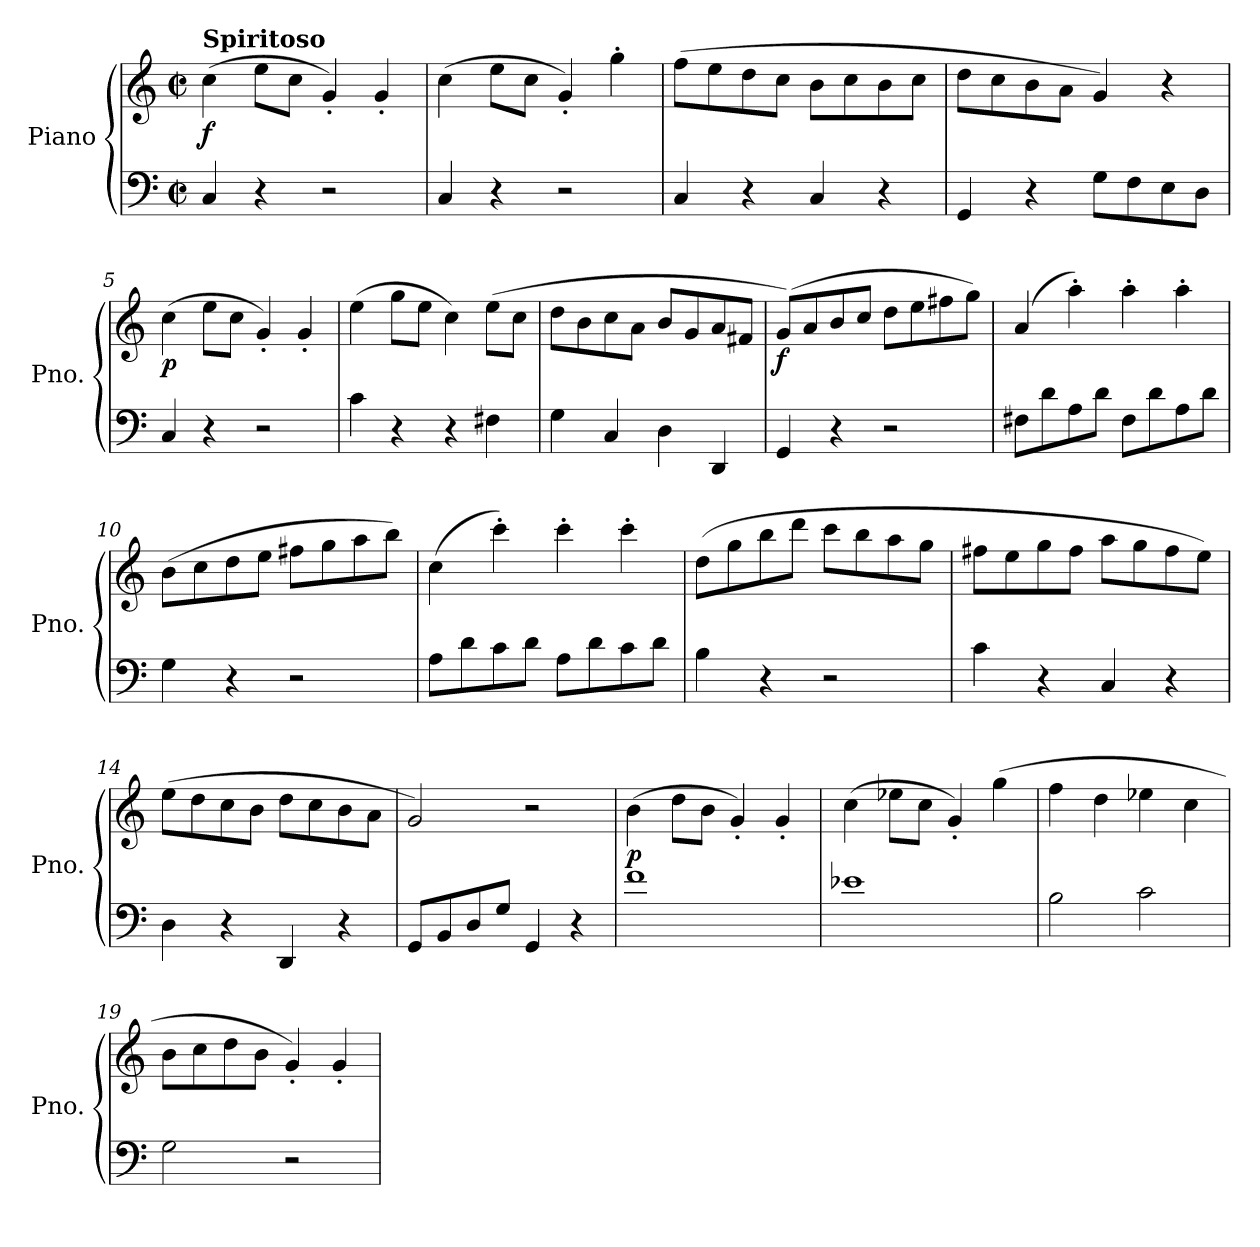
**kern	**kern	**dynam
*part1	*part1	*part1
*staff2	*staff1	*staff1/2
*I"Piano	*	*
*I'Pno.	*	*
*clefF4	*clefG2	*
*k[]	*k[]	*
*M2/2	*M2/2	*
*met(c|)	*met(c|)	*
*MM180	*MM180	*
=1	=1	=1
!	!LO:TX:a:B:t=Spiritoso	!
!	!	!LO:DY:b
4C/	(>4cc\	f
4r	8ee\L	.
.	8cc\J	.
2r	4g'/)	.
.	4g'/	.
=2	=2	=2
4C/	(>4cc\	.
4r	8ee\L	.
.	8cc\J	.
2r	4g'/)	.
.	4gg'\	.
=3	=3	=3
4C/	(>8ff\L	.
.	8ee\	.
4r	8dd\	.
.	8cc\J	.
4C/	8b\L	.
.	8cc\	.
4r	8b\	.
.	8cc\J	.
=4	=4	=4
4GG/	8dd\L	.
.	8cc\	.
4r	8b\	.
.	8a\J	.
8G\L	4g/)	.
8F\	.	.
8E\	4r	.
8D\J	.	.
=5	=5	=5
!	!	!LO:DY:b
4C/	(>4cc\	p
4r	8ee\L	.
.	8cc\J	.
2r	4g'/)	.
.	4g'/	.
=6	=6	=6
4c\	(>4ee\	.
4r	8gg\L	.
.	8ee\J	.
4r	4cc\)	.
4F#X\	(>8ee\L	.
.	8cc\J	.
=7	=7	=7
4G\	8dd\L	.
.	8b\	.
4C/	8cc\	.
.	8a\J	.
4D\	8b/L	.
.	8g/	.
4DD/	8a/	.
.	8f#X/J	.
=8	=8	=8
!	!	!LO:DY:b
4GG/	(>8g/L)	f
.	8a/	.
4r	8b/	.
.	8cc/J	.
2r	8dd\L	.
.	8ee\	.
.	8ff#X\	.
.	8gg\J)	.
!!LO:LB:g=z
=9	=9	=9
8F#X\L	(>4a/	.
8d\	.	.
8A\	4aa'\)	.
8d\J	.	.
8F#\L	4aa'\	.
8d\	.	.
8A\	4aa'\	.
8d\J	.	.
=10	=10	=10
4G\	(>8b\L	.
.	8cc\	.
4r	8dd\	.
.	8ee\J	.
2r	8ff#X\L	.
.	8gg\	.
.	8aa\	.
.	8bb\J)	.
=11	=11	=11
8A\L	(>4cc\	.
8d\	.	.
8c\	4ccc'\)	.
8d\J	.	.
8A\L	4ccc'\	.
8d\	.	.
8c\	4ccc'\	.
8d\J	.	.
=12	=12	=12
4B\	(>8dd\L	.
.	8gg\	.
4r	8bb\	.
.	8ddd\J	.
2r	8ccc\L	.
.	8bb\	.
.	8aa\	.
.	8gg\J	.
=13	=13	=13
4c\	8ff#X\L	.
.	8ee\	.
4r	8gg\	.
.	8ff#\J	.
4C/	8aa\L	.
.	8gg\	.
4r	8ff#\	.
.	8ee\J)	.
=14	=14	=14
4D\	(>8ee\L	.
.	8dd\	.
4r	8cc\	.
.	8b\J	.
4DD/	8dd\L	.
.	8cc\	.
4r	8b\	.
.	8a\J	.
=15	=15	=15
8GG/L	2g/)	.
8BB/	.	.
8D/	.	.
8G/J	.	.
4GG/	2r	.
4r	.	.
!!LO:LB:g=z
=16	=16	=16
!	!	!LO:DY:b
1f	(>4b\	p
.	8dd\L	.
.	8b\J	.
.	4g'/)	.
.	4g'/	.
=17	=17	=17
1e-X	(>4cc\	.
.	8ee-X\L	.
.	8cc\J	.
.	4g'/)	.
.	(>4gg\	.
=18	=18	=18
2B\	4ff\	.
.	4dd\	.
2c\	4ee-X\	.
.	4cc\	.
=19	=19	=19
2G\	8b\L	.
.	8cc\	.
.	8dd\	.
.	8b\J	.
2r	4g'/)	.
.	4g'/	.
=	=	=
*-	*-	*-
